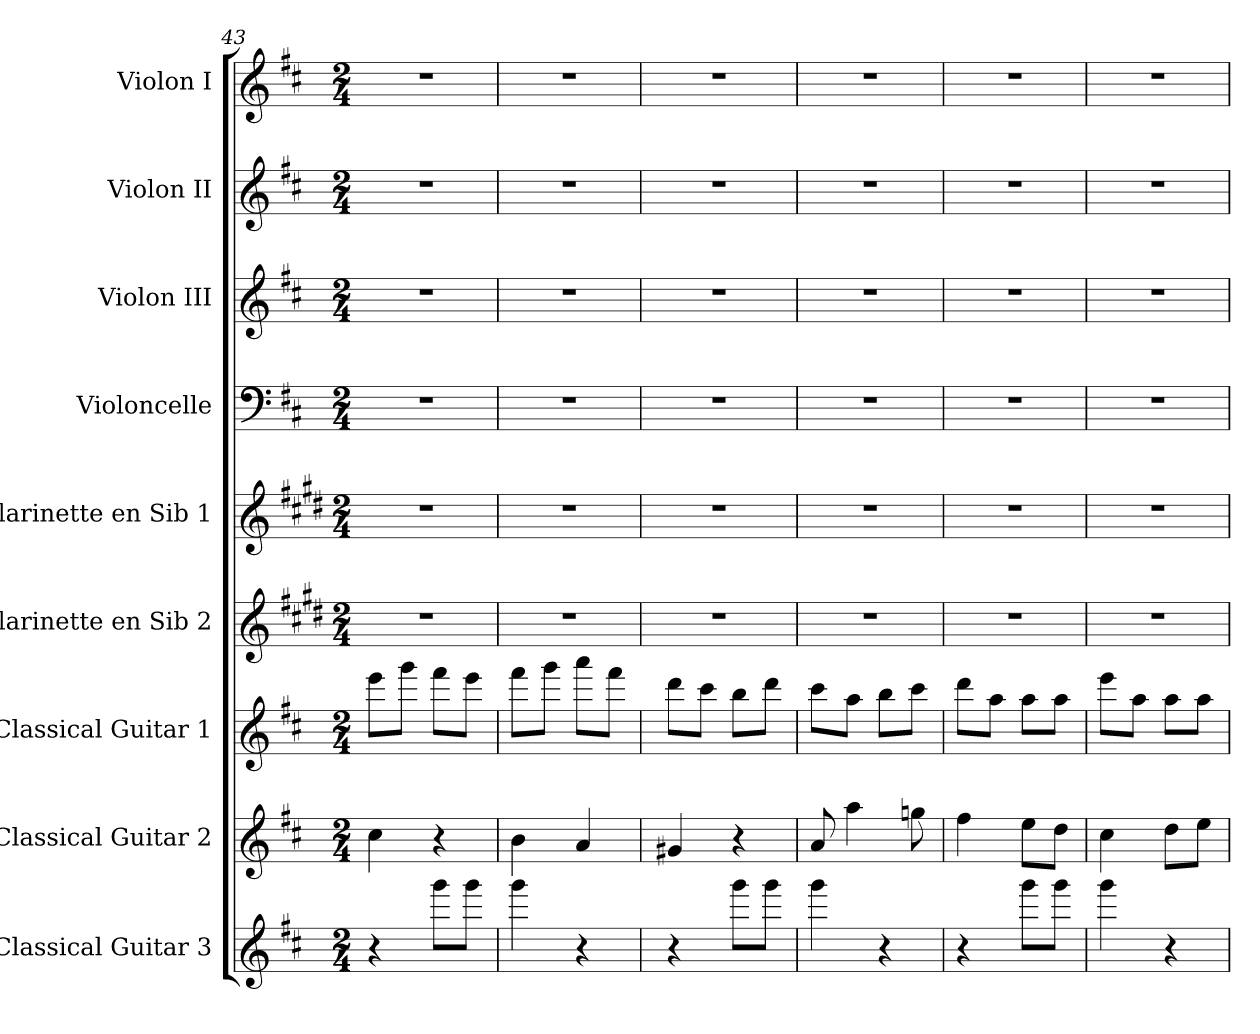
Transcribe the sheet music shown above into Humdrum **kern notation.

**kern	**kern	**kern	**kern	**kern	**kern	**kern	**kern	**kern
*part9	*part8	*part7	*part6	*part5	*part4	*part3	*part2	*part1
*staff9	*staff8	*staff7	*staff6	*staff5	*staff4	*staff3	*staff2	*staff1
*I"Classical Guitar 3	*I"Classical Guitar 2	*I"Classical Guitar 1	*I"Clarinette en Sib 2	*I"Clarinette en Sib 1	*I"Violoncelle	*I"Violon III	*I"Violon II	*I"Violon I
*I'Cl. Gtr. 3	*I'Cl. Gtr. 2	*I'Cl. Gtr. 1	*I'Cl. (Sib) 2	*I'Cl. (Sib) 1	*I'Vlc.	*I'Vln. III	*I'Vln. II	*I'Vln. I
!!LO:PB:g=z
*clefG2	*clefG2	*clefG2	*clefG2	*clefG2	*clefF4	*clefG2	*clefG2	*clefG2
*ITrd7c12	*ITrd7c12	*ITrd7c12	*ITrd1c2	*ITrd1c2	*	*	*	*
*k[f#c#]	*k[f#c#]	*k[f#c#]	*k[f#c#]	*k[f#c#]	*k[f#c#]	*k[f#c#]	*k[f#c#]	*k[f#c#]
*D:	*D:	*D:	*D:	*D:	*D:	*D:	*D:	*D:
*M2/4	*M2/4	*M2/4	*M2/4	*M2/4	*M2/4	*M2/4	*M2/4	*M2/4
=43	=43	=43	=43	=43	=43	=43	=43	=43
4r	4c#\	8ee\L	2r	2r	2r	2r	2r	2r
.	.	8gg\J	.	.	.	.	.	.
8gg\L	4r	8ff#\L	.	.	.	.	.	.
8gg\J	.	8ee\J	.	.	.	.	.	.
=44	=44	=44	=44	=44	=44	=44	=44	=44
4gg\	4B\	8ff#\L	2r	2r	2r	2r	2r	2r
.	.	8gg\J	.	.	.	.	.	.
4r	4A/	8aa\L	.	.	.	.	.	.
.	.	8ff#\J	.	.	.	.	.	.
=45	=45	=45	=45	=45	=45	=45	=45	=45
4r	4G#X/	8dd\L	2r	2r	2r	2r	2r	2r
.	.	8cc#\J	.	.	.	.	.	.
8gg\L	4r	8b\L	.	.	.	.	.	.
8gg\J	.	8dd\J	.	.	.	.	.	.
=46	=46	=46	=46	=46	=46	=46	=46	=46
4gg\	8A/	8cc#\L	2r	2r	2r	2r	2r	2r
.	4a\	8a\J	.	.	.	.	.	.
4r	.	8b\L	.	.	.	.	.	.
.	8gn\	8cc#\J	.	.	.	.	.	.
=47	=47	=47	=47	=47	=47	=47	=47	=47
4r	4f#\	8dd\L	2r	2r	2r	2r	2r	2r
.	.	8a\J	.	.	.	.	.	.
8gg\L	8e\L	8a\L	.	.	.	.	.	.
8gg\J	8d\J	8a\J	.	.	.	.	.	.
=48	=48	=48	=48	=48	=48	=48	=48	=48
4gg\	4c#\	8ee\L	2r	2r	2r	2r	2r	2r
.	.	8a\J	.	.	.	.	.	.
4r	8d\L	8a\L	.	.	.	.	.	.
.	8e\J	8a\J	.	.	.	.	.	.
=	=	=	=	=	=	=	=	=
*-	*-	*-	*-	*-	*-	*-	*-	*-
